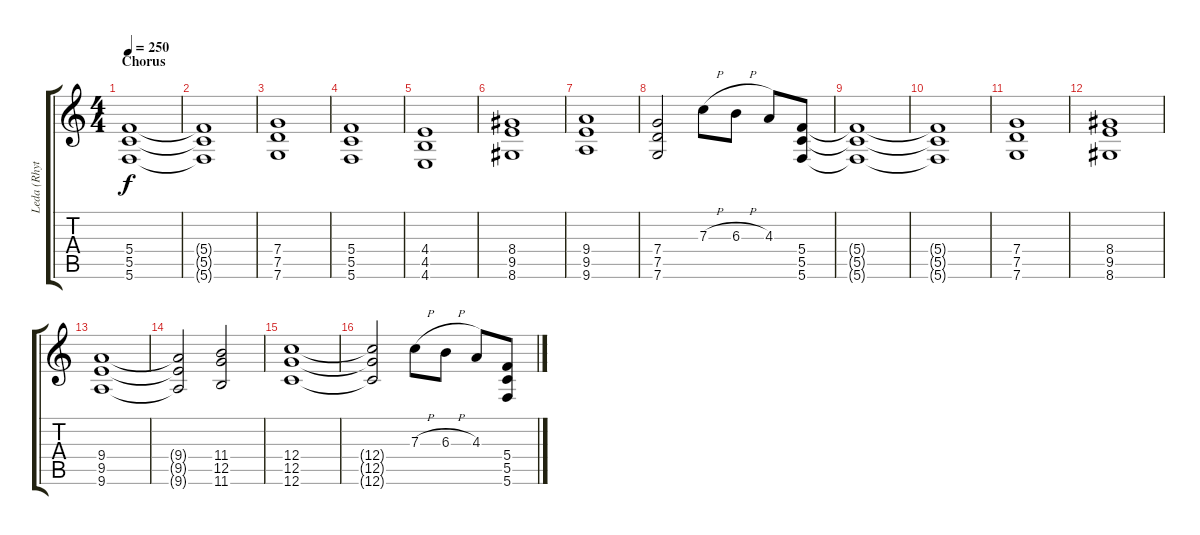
\track ("Leda (Rhythm)" "Leda (Rhyt") {instrument distortionguitar}
\staff {score tabs}
\tuning (D4 A3 F3 C3 G2 C2) {hide}
\ts (4 4)
\section ("" "Chorus")
\tempo 250
\clef g2
\ks c
(5.4{t} 5.5{t} 5.6{t}).1{dy f} |
(5.4{t} 5.5{t} 5.6{t}).1 |
(7.4 7.5 7.6).1 |
(5.4 5.5 5.6).1 |
(4.4 4.5 4.6).1 |
(8.4 9.5 8.6).1 |
(9.4 9.5 9.6).1 |
(7.4 7.5 7.6).2 7.3{h}.8 6.3{h}.8 4.3.8 (5.4 5.5 5.6).8 |
(5.4{t} 5.5{t} 5.6{t}).1 |
(5.4{t} 5.5{t} 5.6{t}).1 |
(7.4 7.5 7.6).1 |
(8.4 9.5 8.6).1 |
(9.4 9.5 9.6).1 |
(9.4{t} 9.5{t} 9.6{t}).2 (11.4 12.5 11.6).2 |
(12.4 12.5 12.6).1 |
(12.4{t} 12.5{t} 12.6{t}).2 7.3{h}.8 6.3{h}.8 4.3.8 (5.4 5.5 5.6).8
